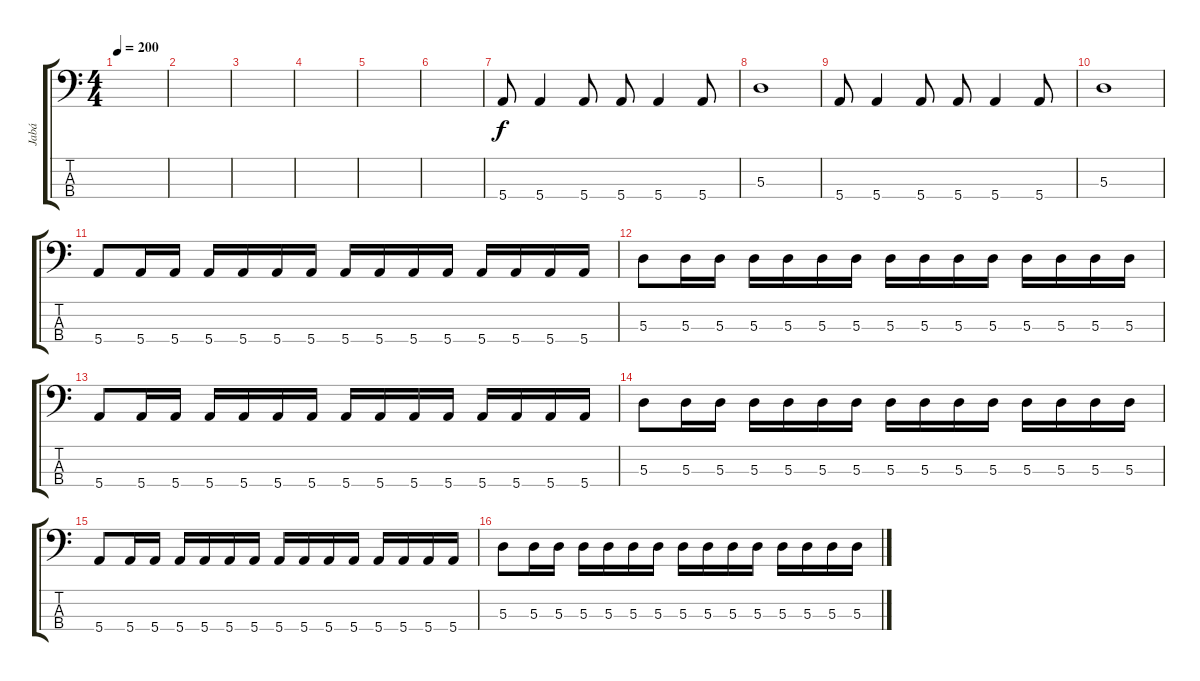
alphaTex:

\track ("Jabá" "Jabá") {instrument electricbasspick}
\staff {score tabs}
\tuning (G2 D2 A1 E1) {hide}
\ts (4 4)
\tempo 200
\clef f4
\ks c
|
|
|
|
|
|
5.4.8 5.4.4 5.4.8 5.4.8 5.4.4 5.4.8 |
5.3.1 |
5.4.8 5.4.4 5.4.8 5.4.8 5.4.4 5.4.8 |
5.3.1 |
5.4.8 5.4.16 5.4.16 5.4.16 5.4.16 5.4.16 5.4.16 5.4.16 5.4.16 5.4.16 5.4.16 5.4.16 5.4.16 5.4.16 5.4.16 |
5.3.8 5.3.16 5.3.16 5.3.16 5.3.16 5.3.16 5.3.16 5.3.16 5.3.16 5.3.16 5.3.16 5.3.16 5.3.16 5.3.16 5.3.16 |
5.4.8 5.4.16 5.4.16 5.4.16 5.4.16 5.4.16 5.4.16 5.4.16 5.4.16 5.4.16 5.4.16 5.4.16 5.4.16 5.4.16 5.4.16 |
5.3.8 5.3.16 5.3.16 5.3.16 5.3.16 5.3.16 5.3.16 5.3.16 5.3.16 5.3.16 5.3.16 5.3.16 5.3.16 5.3.16 5.3.16 |
5.4.8 5.4.16 5.4.16 5.4.16 5.4.16 5.4.16 5.4.16 5.4.16 5.4.16 5.4.16 5.4.16 5.4.16 5.4.16 5.4.16 5.4.16 |
5.3.8 5.3.16 5.3.16 5.3.16 5.3.16 5.3.16 5.3.16 5.3.16 5.3.16 5.3.16 5.3.16 5.3.16 5.3.16 5.3.16 5.3.16
